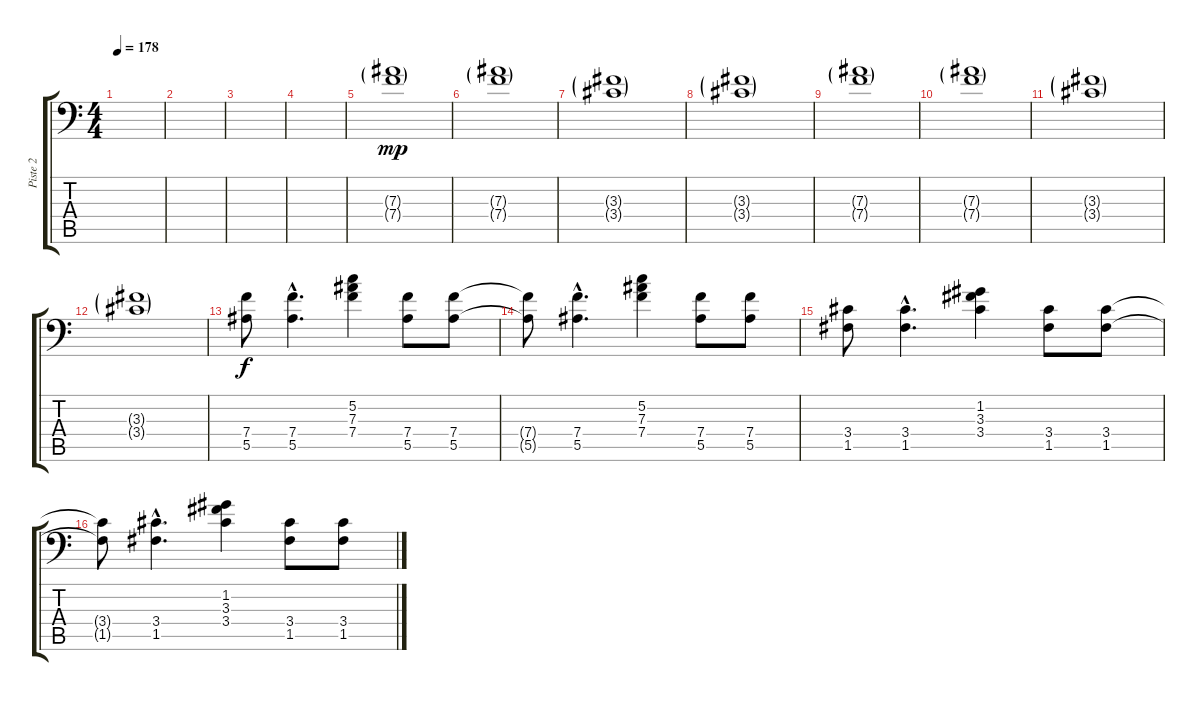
\track ("Piste 2" "Piste 2") {instrument distortionguitar}
\staff {score tabs}
\tuning (C4 G3 Eb3 Bb2 F2 Bb1) {hide}
\ts (4 4)
\tempo 178
\clef f4
\ks c
|
|
|
|
(7.3{g} 7.4{g}).1{dy mp} |
(7.3{g} 7.4{g}).1 |
(3.3{g} 3.4{g}).1 |
(3.3{g} 3.4{g}).1 |
(7.3{g} 7.4{g}).1 |
(7.3{g} 7.4{g}).1 |
(3.3{g} 3.4{g}).1 |
(3.3{g} 3.4{g}).1 |
(7.4 5.5).8{dy f volume 8 instrument acousticguitarnylon} (7.4{hac} 5.5{hac}).4{d} (5.2 7.3 7.4).4 (7.4 5.5).8 (7.4 5.5).8 |
(7.4{t} 5.5{t}).8 (7.4{hac} 5.5{hac}).4{d} (5.2 7.3 7.4).4 (7.4 5.5).8 (7.4 5.5).8 |
(3.4 1.5).8{instrument acousticguitarnylon} (3.4{hac} 1.5{hac}).4{d} (1.2 3.3 3.4).4 (3.4 1.5).8 (3.4 1.5).8 |
(3.4{t} 1.5{t}).8{instrument acousticguitarnylon} (3.4{hac} 1.5{hac}).4{d} (1.2 3.3 3.4).4 (3.4 1.5).8 (3.4 1.5).8
